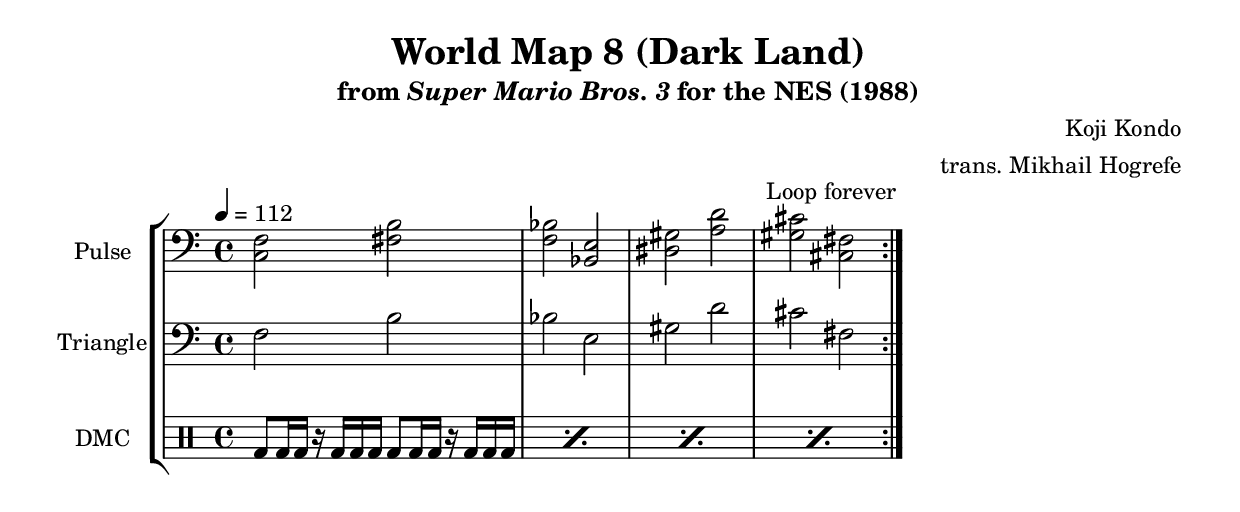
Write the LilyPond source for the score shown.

\version "2.24.3"

\paper {
  left-margin = 0.5\in
}

\book {
    \header {
        title = "World Map 8 (Dark Land)"
        subtitle = \markup { "from" {\italic "Super Mario Bros. 3"} "for the NES (1988)" }
        composer = "Koji Kondo"
        arranger = "trans. Mikhail Hogrefe"
    }

    \score {
        {
            \new StaffGroup <<
                \new Staff \relative c {
                    \set Staff.instrumentName = "Pulse"
                    \set Staff.shortInstrumentName = "P."
\tempo 4 = 112
\clef bass
                    \repeat volta 2 {
<c f>2 <fis b> |
<f bes>2 <bes, e> |
<dis gis>2 <a' d> |
<gis cis> <cis, fis> |
                    }
\once \override Score.RehearsalMark.self-alignment-X = #RIGHT
\mark \markup { \fontsize #-2 "Loop forever" }
                }

                \new Staff \relative c {
                    \set Staff.instrumentName = "Triangle"
                    \set Staff.shortInstrumentName = "T."
\clef bass
f2 b |
bes2 e, |
gis2 d' |
cis2 fis, |
                }

                \new DrumStaff {
                    \drummode {
                        \set Staff.instrumentName="DMC"
                        \set Staff.shortInstrumentName="DMC"
\repeat percent 4 { bd8 bd16 bd r bd bd bd bd8 bd16 bd r bd bd bd | }
                    }
                }
            >>
        }
        \layout {
            \context {
                \Staff
                \RemoveEmptyStaves
            }
            \context {
                \DrumStaff
                \RemoveEmptyStaves
            }
        }
    }
}
